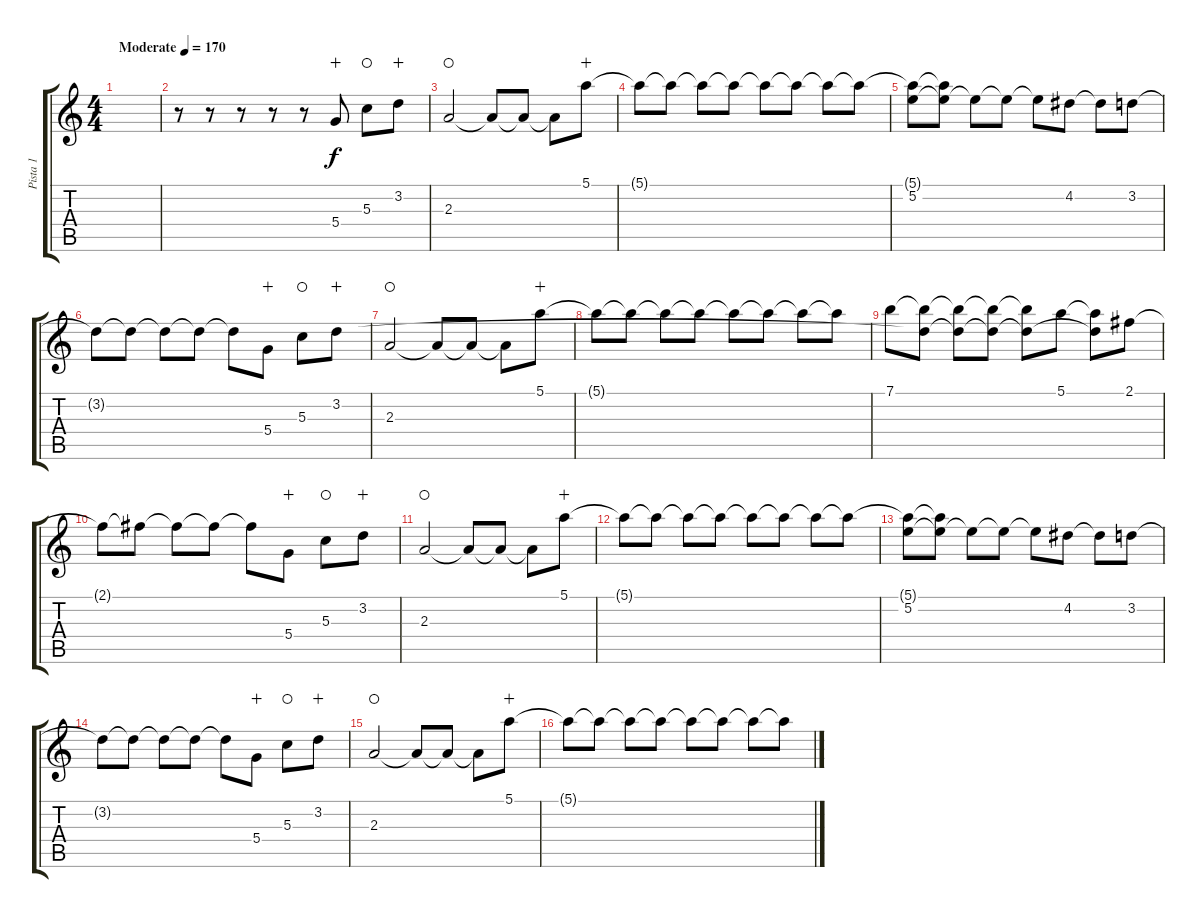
\track ("Pista 1" "Pista 1") {instrument overdrivenguitar}
\staff {score tabs}
\tuning (E4 B3 G3 D3 A2 E2) {hide}
\ts (4 4)
\tempo (170 "Moderate")
\clef g2
\ks c
|
r.8 r.8 r.8 r.8 r.8 5.4.8{wahc} 5.3.8{waho} 3.2.8{wahc} |
2.3.2{waho} 2.3{t}.8 2.3{t}.8 2.3{t}.8 5.1.8{wahc} |
5.1{t}.8 5.1{t}.8 5.1{t}.8 5.1{t}.8 5.1{t}.8 5.1{t}.8 5.1{t}.8 5.1{t}.8 |
(5.1{t} 5.2).8 (5.1{t} 5.2{t}).8 5.2{t}.8 5.2{t}.8 5.2{t}.8 4.2.8 4.2{t}.8 3.2.8 |
3.2{t}.8 3.2{t}.8 3.2{t}.8 3.2{t}.8 3.2{t}.8 5.4.8{wahc} 5.3.8{waho} 3.2.8{wahc} |
2.3.2{waho} 2.3{t}.8 2.3{t}.8 2.3{t}.8 5.1.8{wahc} |
5.1{t}.8 5.1{t}.8 5.1{t}.8 5.1{t}.8 5.1{t}.8 5.1{t}.8 5.1{t}.8 5.1{t}.8 |
7.1.8 (7.1{t} 3.2{t}).8 (7.1{t} 3.2{t}).8 (7.1{t} 3.2{t}).8 (7.1{t} 3.2{t}).8 5.1.8 (5.1{t} 3.2{t}).8 2.1.8 |
2.1{t}.8 2.1{t}.8 2.1{t}.8 2.1{t}.8 2.1{t}.8 5.4.8{wahc} 5.3.8{waho} 3.2.8{wahc} |
2.3.2{waho} 2.3{t}.8 2.3{t}.8 2.3{t}.8 5.1.8{wahc} |
5.1{t}.8 5.1{t}.8 5.1{t}.8 5.1{t}.8 5.1{t}.8 5.1{t}.8 5.1{t}.8 5.1{t}.8 |
(5.1{t} 5.2).8 (5.1{t} 5.2{t}).8 5.2{t}.8 5.2{t}.8 5.2{t}.8 4.2.8 4.2{t}.8 3.2.8 |
3.2{t}.8 3.2{t}.8 3.2{t}.8 3.2{t}.8 3.2{t}.8 5.4.8{wahc} 5.3.8{waho} 3.2.8{wahc} |
2.3.2{waho} 2.3{t}.8 2.3{t}.8 2.3{t}.8 5.1.8{wahc} |
5.1{t}.8 5.1{t}.8 5.1{t}.8 5.1{t}.8 5.1{t}.8 5.1{t}.8 5.1{t}.8 5.1{t}.8
